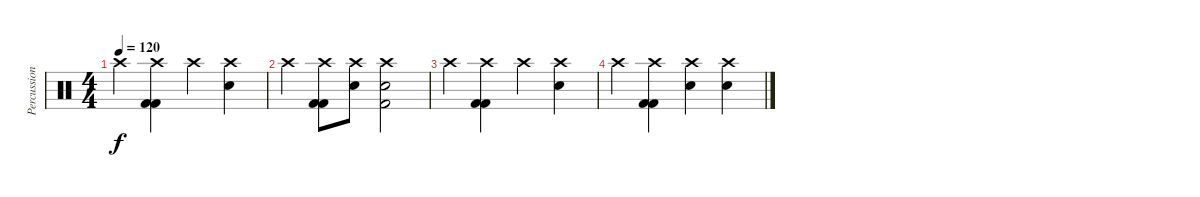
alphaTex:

\track ("Percussion" "Percussion") {instrument percussion}
\staff {score}
\articulation defaults
\ts (4 4)
\tempo 120
\clef neutral
\ks c "Crash high (hit)".4{dy f}
("Crash high (hit)" "Kick (hit) 2" "Kick (hit) 2").4 "Crash high (hit)".4 ("Crash high (hit)" "Snare (hit) 2").4 |
"Crash high (hit)".4 ("Crash high (hit)" "Kick (hit) 2" "Kick (hit) 2").8 ("Crash high (hit)" "Snare (hit) 2").8 ("Crash high (hit)" "Kick (hit) 2" "Snare (hit) 2").2 |
"Crash high (hit)".4 ("Crash high (hit)" "Kick (hit) 2" "Kick (hit) 2").4 "Crash high (hit)".4 ("Crash high (hit)" "Snare (hit) 2").4 |
"Crash high (hit)".4 ("Crash high (hit)" "Kick (hit) 2" "Kick (hit) 2").4 ("Crash high (hit)" "Snare (hit) 2").4 ("Crash high (hit)" "Snare (hit) 2").4
